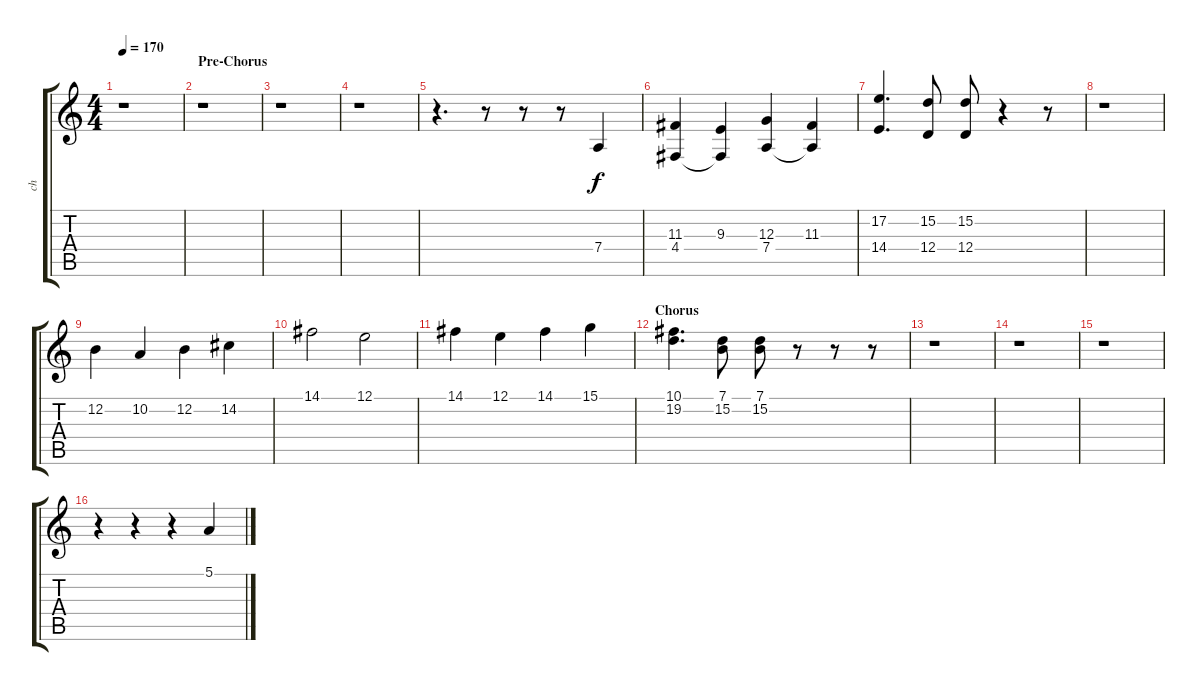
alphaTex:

\track ("ch" "ch") {instrument acousticgrandpiano}
\staff {score tabs}
\tuning (E4 B3 G3 D3 A2 E2) {hide}
\ts (4 4)
\tempo 170
\clef g2
\ks c
r.1{dy f} |
\section ("" "Pre-Chorus")
r.1 |
r.1 |
r.1 |
r.4{d} r.8 r.8 r.8 7.4.4 |
(11.3 4.4).4 (9.3 4.4{t}).4 (12.3 7.4).4 (11.3 7.4{t}).4 |
(17.2 14.4).4{d} (15.2 12.4).8 (15.2 12.4).8 r.4 r.8 |
r.1 |
12.2.4 10.2.4 12.2.4 14.2.4 |
14.1.2 12.1.2 |
14.1.4 12.1.4 14.1.4 15.1.4 |
\section ("" "Chorus")
(10.1 19.2).4{d} (7.1 15.2).8 (7.1 15.2).8 r.8 r.8 r.8 |
r.1 |
r.1 |
r.1 |
r.4 r.4 r.4 5.1.4
